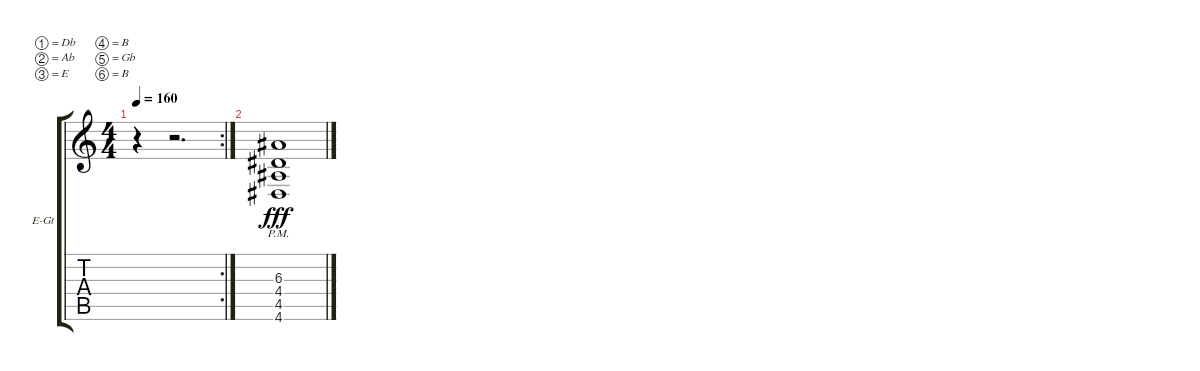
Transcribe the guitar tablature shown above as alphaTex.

\bracketExtendMode groupsimilarinstruments
\firstSystemTrackNameOrientation horizontal
\otherSystemsTrackNameOrientation horizontal
\track ("Electric Guitar 2" "E-Gt") {instrument distortionguitar}
\staff {score tabs}
\tuning (Db4 Ab3 E3 B2 Gb2 B1)
\rc 2
\ts (4 4)
\tempo 160
\clef g2
\ks c
r.4{dy ff} r.2{d} |
(6.3{pm} 4.4{pm} 4.5{pm} 4.6{pm}).1{dy fff}
